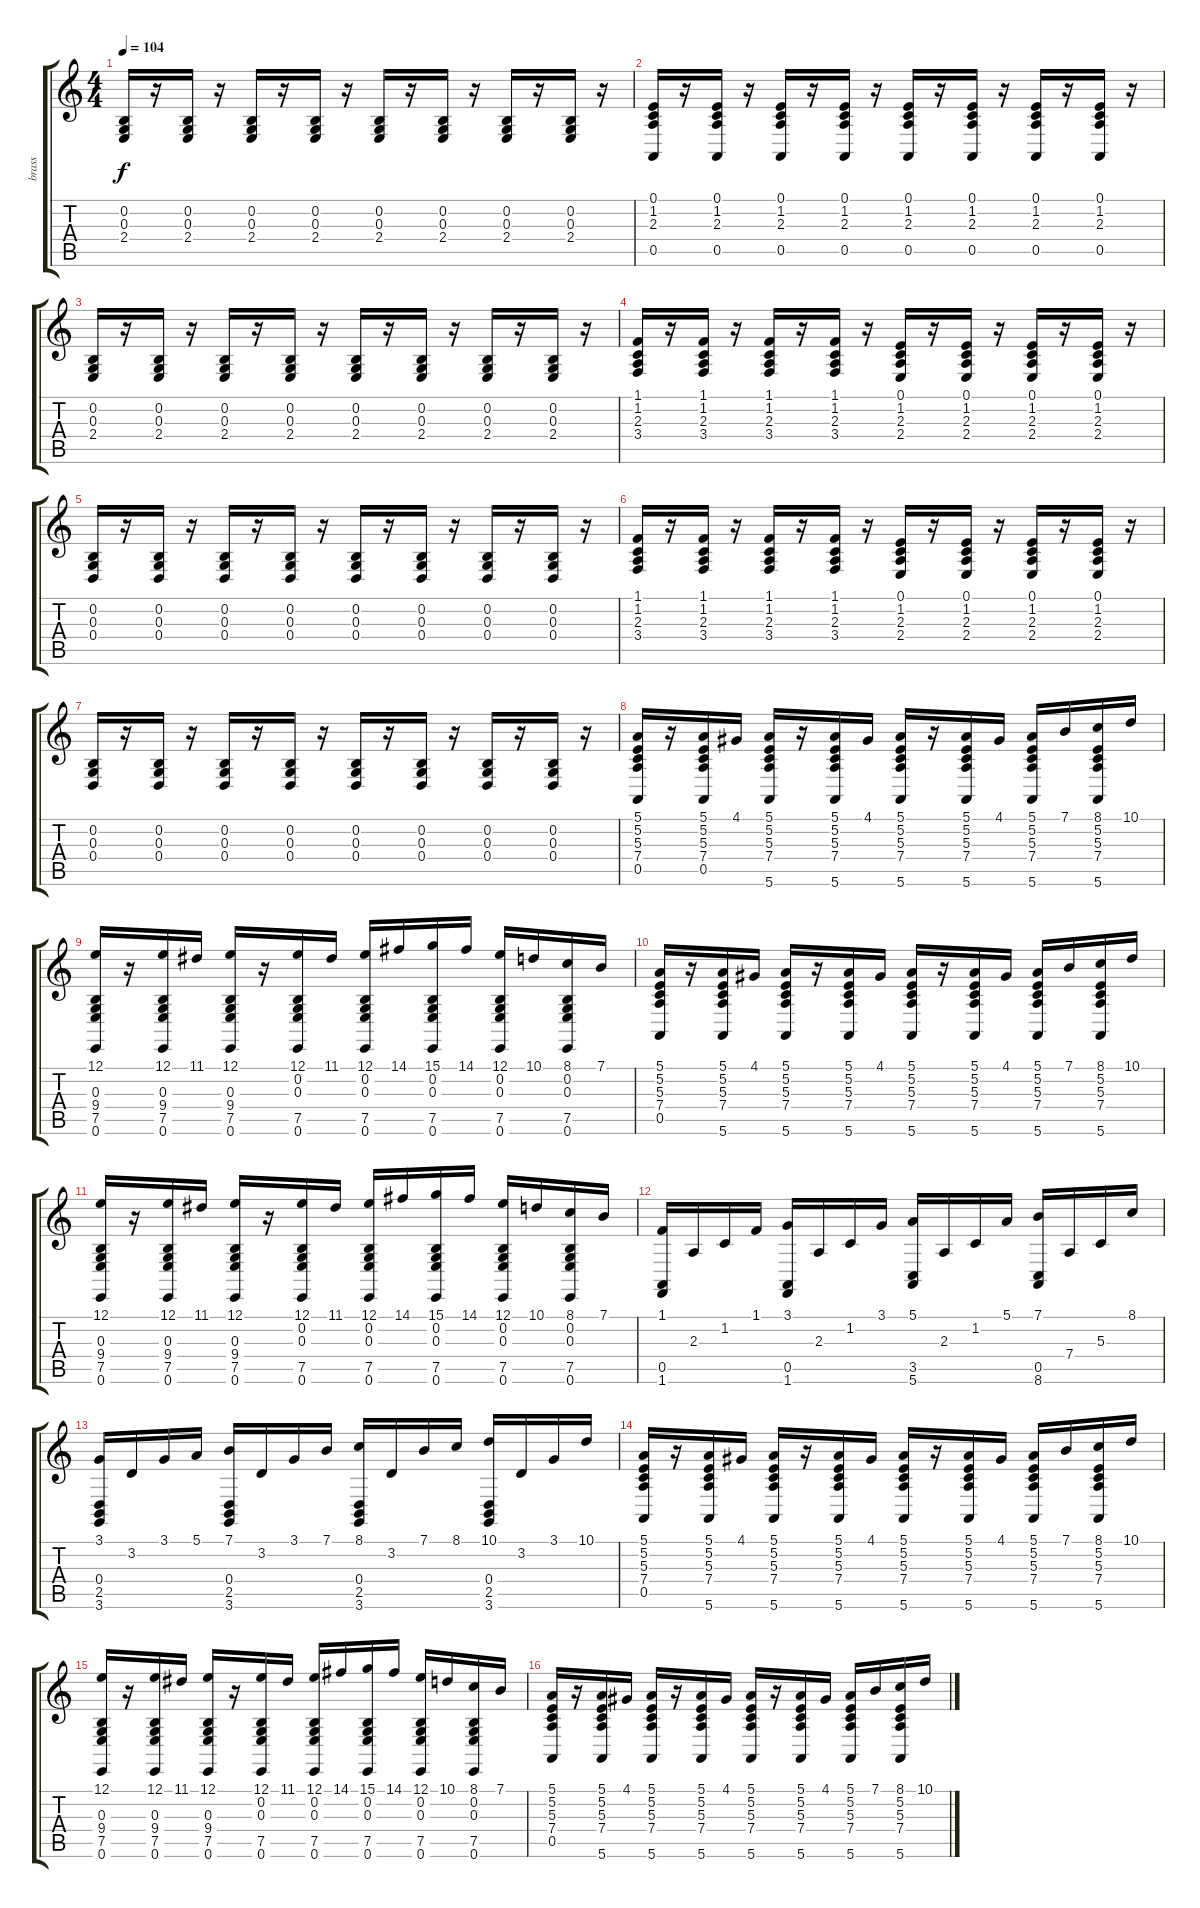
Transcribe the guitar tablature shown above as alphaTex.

\track ("brass" "brass") {instrument stringensemble1}
\staff {score tabs}
\tuning (E4 B3 G3 D3 A2 E2) {hide}
\ts (4 4)
\tempo 104
\clef g2
\ks c
(0.2 0.3 2.4).16{dy f} r.16 (0.2 0.3 2.4).16 r.16 (0.2 0.3 2.4).16 r.16 (0.2 0.3 2.4).16 r.16 (0.2 0.3 2.4).16 r.16 (0.2 0.3 2.4).16 r.16 (0.2 0.3 2.4).16 r.16 (0.2 0.3 2.4).16 r.16 |
(0.1 1.2 2.3 0.5).16 r.16 (0.1 1.2 2.3 0.5).16 r.16 (0.1 1.2 2.3 0.5).16 r.16 (0.1 1.2 2.3 0.5).16 r.16 (0.1 1.2 2.3 0.5).16 r.16 (0.1 1.2 2.3 0.5).16 r.16 (0.1 1.2 2.3 0.5).16 r.16 (0.1 1.2 2.3 0.5).16 r.16 |
(0.2 0.3 2.4).16 r.16 (0.2 0.3 2.4).16 r.16 (0.2 0.3 2.4).16 r.16 (0.2 0.3 2.4).16 r.16 (0.2 0.3 2.4).16 r.16 (0.2 0.3 2.4).16 r.16 (0.2 0.3 2.4).16 r.16 (0.2 0.3 2.4).16 r.16 |
(1.1 1.2 2.3 3.4).16 r.16 (1.1 1.2 2.3 3.4).16 r.16 (1.1 1.2 2.3 3.4).16 r.16 (1.1 1.2 2.3 3.4).16 r.16 (0.1 1.2 2.3 2.4).16 r.16 (0.1 1.2 2.3 2.4).16 r.16 (0.1 1.2 2.3 2.4).16 r.16 (0.1 1.2 2.3 2.4).16 r.16 |
(0.2 0.3 0.4).16 r.16 (0.2 0.3 0.4).16 r.16 (0.2 0.3 0.4).16 r.16 (0.2 0.3 0.4).16 r.16 (0.2 0.3 0.4).16 r.16 (0.2 0.3 0.4).16 r.16 (0.2 0.3 0.4).16 r.16 (0.2 0.3 0.4).16 r.16 |
(1.1 1.2 2.3 3.4).16 r.16 (1.1 1.2 2.3 3.4).16 r.16 (1.1 1.2 2.3 3.4).16 r.16 (1.1 1.2 2.3 3.4).16 r.16 (0.1 1.2 2.3 2.4).16 r.16 (0.1 1.2 2.3 2.4).16 r.16 (0.1 1.2 2.3 2.4).16 r.16 (0.1 1.2 2.3 2.4).16 r.16 |
(0.2 0.3 0.4).16 r.16 (0.2 0.3 0.4).16 r.16 (0.2 0.3 0.4).16 r.16 (0.2 0.3 0.4).16 r.16 (0.2 0.3 0.4).16 r.16 (0.2 0.3 0.4).16 r.16 (0.2 0.3 0.4).16 r.16 (0.2 0.3 0.4).16 r.16 |
(5.1 5.2 5.3 7.4 0.5).16 r.16 (5.1 5.2 5.3 7.4 0.5).16 4.1.16 (5.1 5.2 5.3 7.4 5.6).16 r.16 (5.1 5.2 5.3 7.4 5.6).16 4.1.16 (5.1 5.2 5.3 7.4 5.6).16 r.16 (5.1 5.2 5.3 7.4 5.6).16 4.1.16 (5.1 5.2 5.3 7.4 5.6).16 7.1.16 (8.1 5.2 5.3 7.4 5.6).16 10.1.16 |
(12.1 0.3 9.4 7.5 0.6).16 r.16 (12.1 0.3 9.4 7.5 0.6).16 11.1.16 (12.1 0.3 9.4 7.5 0.6).16 r.16 (12.1 0.2 0.3 7.5 0.6).16 11.1.16 (12.1 0.2 0.3 7.5 0.6).16 14.1.16 (15.1 0.2 0.3 7.5 0.6).16 14.1.16 (12.1 0.2 0.3 7.5 0.6).16 10.1.16 (8.1 0.2 0.3 7.5 0.6).16 7.1.16 |
(5.1 5.2 5.3 7.4 0.5).16 r.16 (5.1 5.2 5.3 7.4 5.6).16 4.1.16 (5.1 5.2 5.3 7.4 5.6).16 r.16 (5.1 5.2 5.3 7.4 5.6).16 4.1.16 (5.1 5.2 5.3 7.4 5.6).16 r.16 (5.1 5.2 5.3 7.4 5.6).16 4.1.16 (5.1 5.2 5.3 7.4 5.6).16 7.1.16 (8.1 5.2 5.3 7.4 5.6).16 10.1.16 |
(12.1 0.3 9.4 7.5 0.6).16 r.16 (12.1 0.3 9.4 7.5 0.6).16 11.1.16 (12.1 0.3 9.4 7.5 0.6).16 r.16 (12.1 0.2 0.3 7.5 0.6).16 11.1.16 (12.1 0.2 0.3 7.5 0.6).16 14.1.16 (15.1 0.2 0.3 7.5 0.6).16 14.1.16 (12.1 0.2 0.3 7.5 0.6).16 10.1.16 (8.1 0.2 0.3 7.5 0.6).16 7.1.16 |
(1.1 0.5 1.6).16 2.3.16 1.2.16 1.1.16 (3.1 0.5 1.6).16 2.3.16 1.2.16 3.1.16 (5.1 3.5 5.6).16 2.3.16 1.2.16 5.1.16 (7.1 0.5 8.6).16 7.4.16 5.3.16 8.1.16 |
(3.1 0.4 2.5 3.6).16 3.2.16 3.1.16 5.1.16 (7.1 0.4 2.5 3.6).16 3.2.16 3.1.16 7.1.16 (8.1 0.4 2.5 3.6).16 3.2.16 7.1.16 8.1.16 (10.1 0.4 2.5 3.6).16 3.2.16 3.1.16 10.1.16 |
(5.1 5.2 5.3 7.4 0.5).16 r.16 (5.1 5.2 5.3 7.4 5.6).16 4.1.16 (5.1 5.2 5.3 7.4 5.6).16 r.16 (5.1 5.2 5.3 7.4 5.6).16 4.1.16 (5.1 5.2 5.3 7.4 5.6).16 r.16 (5.1 5.2 5.3 7.4 5.6).16 4.1.16 (5.1 5.2 5.3 7.4 5.6).16 7.1.16 (8.1 5.2 5.3 7.4 5.6).16 10.1.16 |
(12.1 0.3 9.4 7.5 0.6).16 r.16 (12.1 0.3 9.4 7.5 0.6).16 11.1.16 (12.1 0.3 9.4 7.5 0.6).16 r.16 (12.1 0.2 0.3 7.5 0.6).16 11.1.16 (12.1 0.2 0.3 7.5 0.6).16 14.1.16 (15.1 0.2 0.3 7.5 0.6).16 14.1.16 (12.1 0.2 0.3 7.5 0.6).16 10.1.16 (8.1 0.2 0.3 7.5 0.6).16 7.1.16 |
(5.1 5.2 5.3 7.4 0.5).16 r.16 (5.1 5.2 5.3 7.4 5.6).16 4.1.16 (5.1 5.2 5.3 7.4 5.6).16 r.16 (5.1 5.2 5.3 7.4 5.6).16 4.1.16 (5.1 5.2 5.3 7.4 5.6).16 r.16 (5.1 5.2 5.3 7.4 5.6).16 4.1.16 (5.1 5.2 5.3 7.4 5.6).16 7.1.16 (8.1 5.2 5.3 7.4 5.6).16 10.1.16
